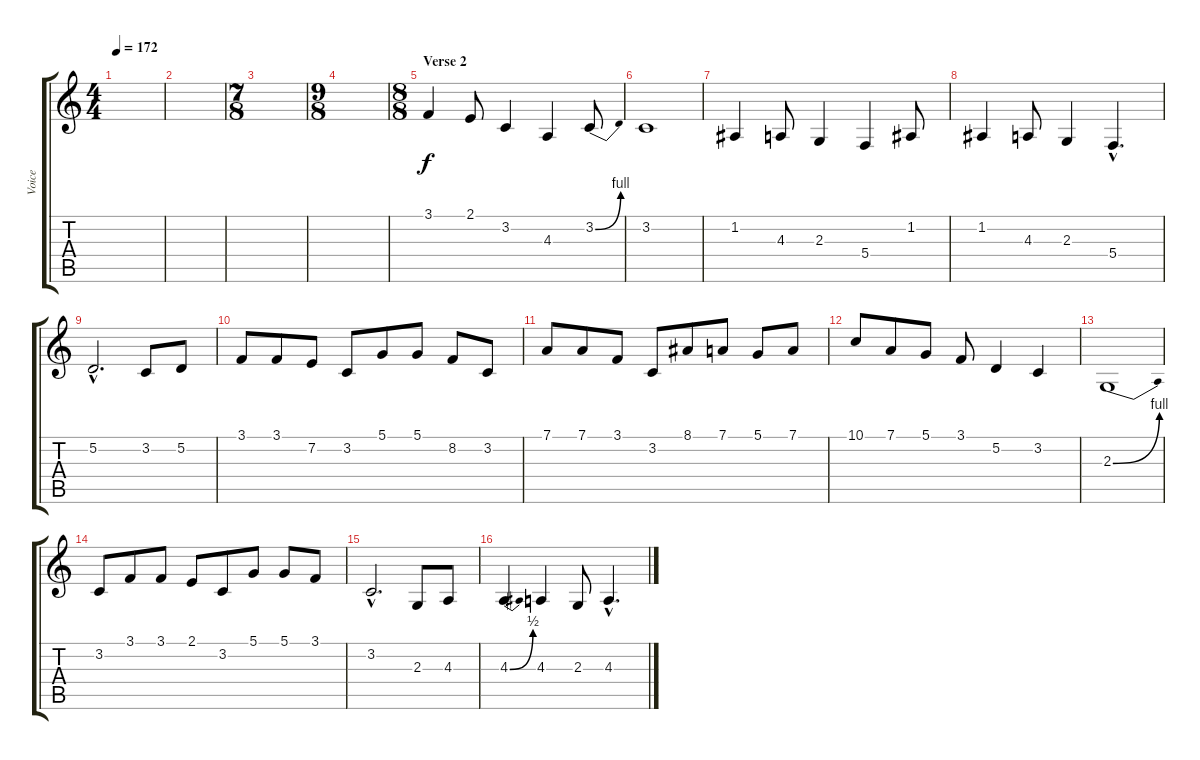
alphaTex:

\track ("Voice" "Voice") {instrument synthvoice}
\staff {score tabs}
\tuning (D4 A3 F3 C3 G2 D2) {hide}
\ts (4 4)
\tempo 172
\clef g2
\ks c
|
|
\ts (7 8)
|
\ts (9 8)
|
\ts (8 8)
\section ("" "Verse 2")
3.1.4 2.1.8 3.2.4 4.3.4 3.2{be (bend 0 0 60 4)}.8 |
3.2.1 |
1.2.4 4.3.8 2.3.4 5.4.4 1.2.8 |
1.2.4 4.3.8 2.3.4 5.4{hac}.4{d} |
5.2{hac}.2{d} 3.2.8 5.2.8 |
3.1.8 3.1.8 7.2.8 3.2.8 5.1.8 5.1.8 8.2.8 3.2.8 |
7.1.8 7.1.8 3.1.8 3.2.8 8.1.8 7.1.8 5.1.8 7.1.8 |
10.1.8 7.1.8 5.1.8 3.1.8 5.2.4 3.2.4 |
2.3{be (bend 0 0 60 4)}.1 |
3.2.8 3.1.8 3.1.8 2.1.8 3.2.8 5.1.8 5.1.8 3.1.8 |
3.2{hac}.2{d} 2.3.8 4.3.8 |
4.3{be (bend 0 0 60 2)}.4 4.3.4 2.3.8 4.3{hac}.4{d}
